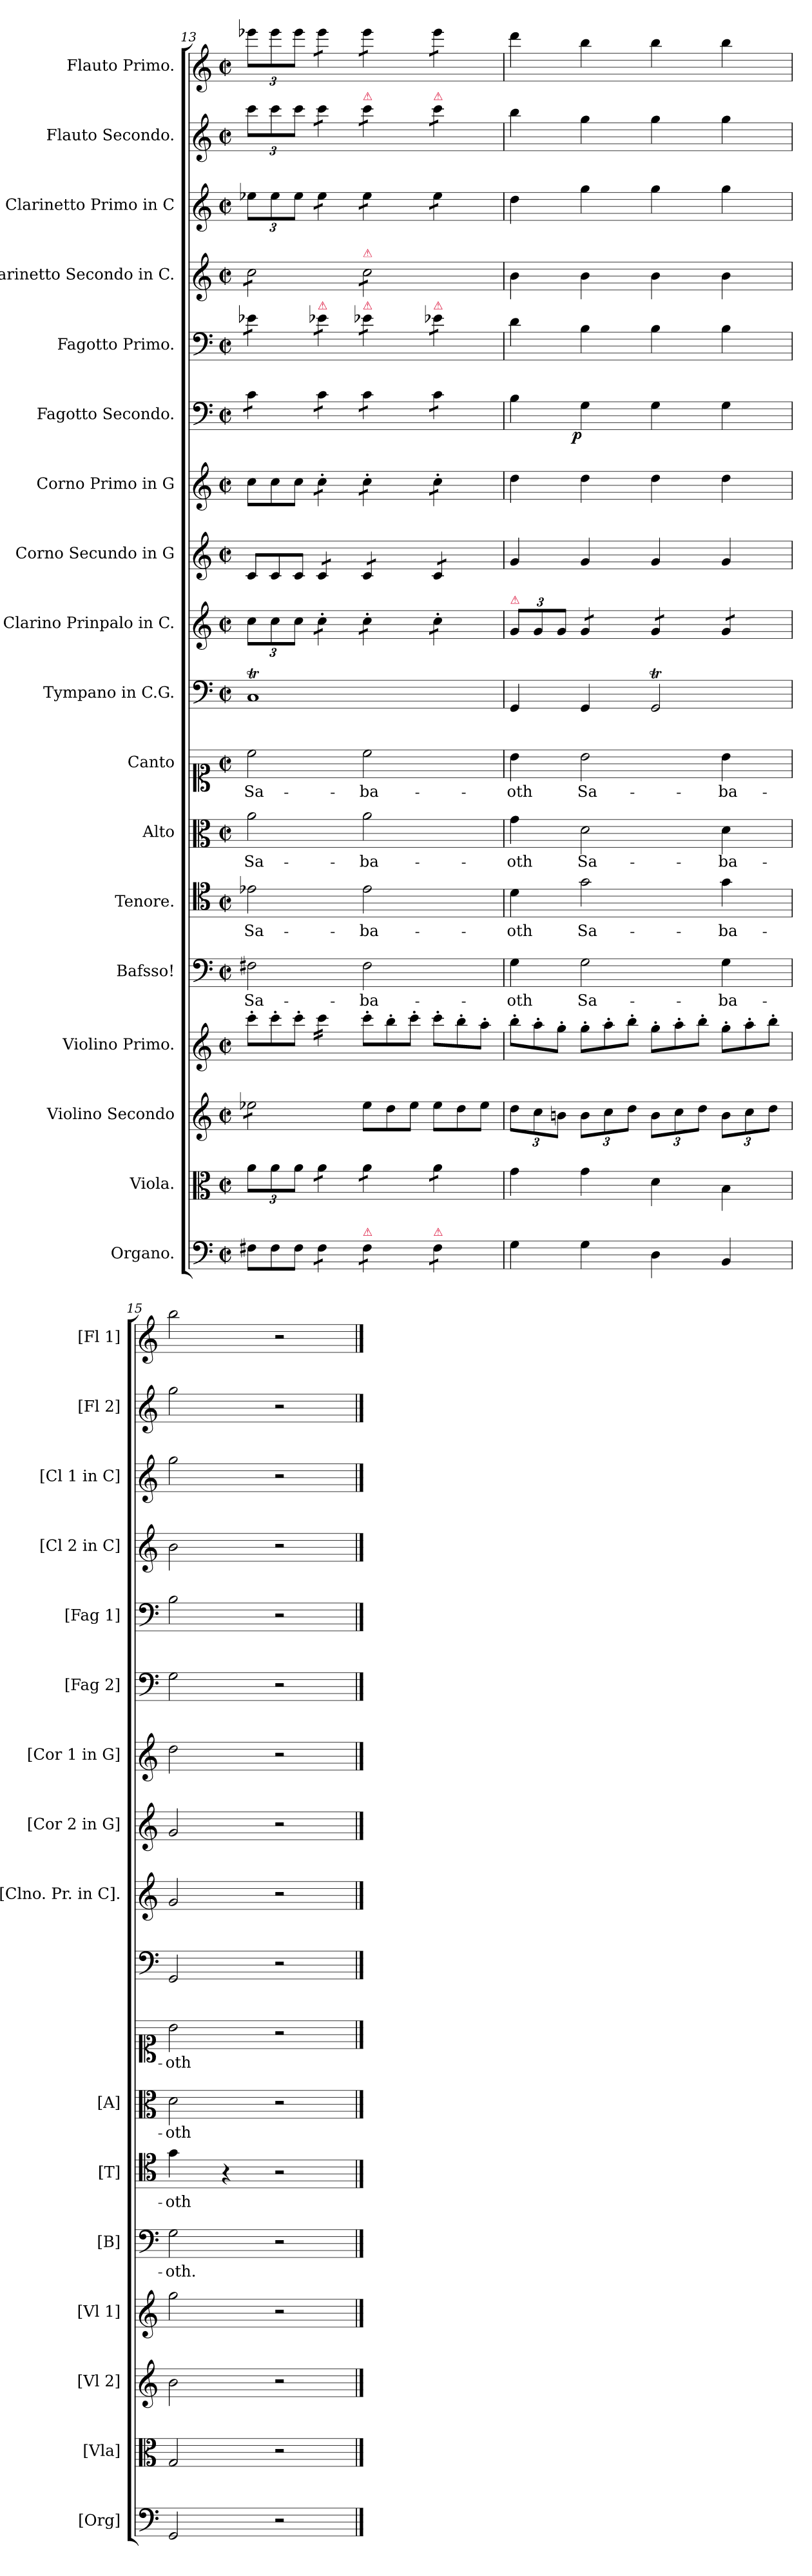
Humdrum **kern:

**kern	**kern	**kern	**kern	**kern	**text	**kern	**text	**kern	**text	**kern	**text	**kern	**kern	**kern	**kern	**kern	**dynam	**kern	**kern	**kern	**kern	**kern
*part18	*part17	*part16	*part15	*part14	*part14	*part13	*part13	*part12	*part12	*part11	*part11	*part10	*part9	*part8	*part7	*part6	*part6	*part5	*part4	*part3	*part2	*part1
*staff18	*staff17	*staff16	*staff15	*staff14	*staff14	*staff13	*staff13	*staff12	*staff12	*staff11	*staff11	*staff10	*staff9	*staff8	*staff7	*staff6	*staff6	*staff5	*staff4	*staff3	*staff2	*staff1
*I"Organo.	*I"Viola.	*I"Violino Secondo	*I"Violino Primo.	*I"Bafsso!	*	*I"Tenore.	*	*I"Alto	*	*I"Canto	*	*I"Tympano in C.G.	*I"Clarino Prinpalo in C.	*I"Corno Secundo in G	*I"Corno Primo in G	*I"Fagotto Secondo.	*	*I"Fagotto Primo.	*I"Clarinetto Secondo in C.	*I"Clarinetto Primo in C	*I"Flauto Secondo.	*I"Flauto Primo.
*I'[Org]	*I'[Vla]	*I'[Vl 2]	*I'[Vl 1]	*I'[B]	*	*I'[T]	*	*I'[A]	*	*	*	*	*I'[Clno. Pr. in C].	*I'[Cor 2 in G]	*I'[Cor 1 in G]	*I'[Fag 2]	*	*I'[Fag 1]	*I'[Cl 2 in C]	*I'[Cl 1 in C]	*I'[Fl 2]	*I'[Fl 1]
*clefF4	*clefC3	*clefG2	*clefG2	*clefF4	*	*clefC4	*	*clefC3	*	*clefC1	*	*clefF4	*clefG2	*clefG2	*clefG2	*clefF4	*	*clefF4	*clefG2	*clefG2	*clefG2	*clefG2
*k[]	*k[]	*k[]	*k[]	*k[]	*	*k[]	*	*k[]	*	*k[]	*	*k[]	*k[]	*k[]	*k[]	*k[]	*	*k[]	*k[]	*k[]	*k[]	*k[]
*C:	*C:	*C:	*C:	*C:	*	*C:	*	*C:	*	*C:	*	*C:	*C:	*C:	*C:	*C:	*	*C:	*C:	*C:	*C:	*C:
*M2/2	*M2/2	*M2/2	*M2/2	*M2/2	*	*M2/2	*	*M2/2	*	*M2/2	*	*M2/2	*M2/2	*M2/2	*M2/2	*M2/2	*	*M2/2	*M2/2	*M2/2	*M2/2	*M2/2
*met(c|)	*met(c|)	*met(c|)	*met(c|)	*met(c|)	*	*met(c|)	*	*met(c|)	*	*met(c|)	*	*met(c|)	*met(c|)	*met(c|)	*met(c|)	*met(c|)	*	*met(c|)	*met(c|)	*met(c|)	*met(c|)	*met(c|)
*Xtuplet	*	*	*Xtuplet	*	*	*	*	*	*	*	*	*	*	*	*	*	*	*	*	*	*	*
=13	=13	=13	=13	=13	=13	=13	=13	=13	=13	=13	=13	=13	=13	=13	=13	=13	=13	=13	=13	=13	=13	=13
!	!	!	!	!	!LO:LY:i	!	!	!	!	!	!	!	!	!	!	!	!	!	!	!	!	!
*	*	*	*	*	*	*	*	*	*	*	*	*	*	*Xtuplet	*Xtuplet	*	*	*	*	*	*	*
!	!	!	!	!	!	!	!	!	!	!	!	!	!	!	!	!	!	!	!LO:TX:a:color=crimson:t=⚠	!	!	!
!	!	!	!	!	!	!	!	!	!	!	!	!	!	!	!	!	!	!LO:TX:a:color=crimson:t=⚠	!	!	!	!
*	*	*tremolo	*	*	*	*	*	*	*	*	*	*	*	*	*	*	*	*	*	*	*	*
*	*	*	*	*	*	*	*	*	*	*	*	*	*	*	*	*tremolo	*	*	*	*	*	*
*	*	*	*	*	*	*	*	*	*	*	*	*	*	*	*	*	*	*tremolo	*	*	*	*
*	*	*	*	*	*	*	*	*	*	*	*	*	*	*	*	*	*	*	*tremolo	*	*	*
12F#X\L	12a\L	8ee-X\L	12ccc'>\L	2F#X\	Sa-	2e-X\	Sa-	2a\	Sa-	2cc\	Sa-	1CT	12cc\L	12c/L	12cc\L	8c\L	.	8e-X\L	8cc\L	12ee-X\L	12ccc\L	12eee-X\L
12F#\	12a\	.	12ccc'>\	.	.	.	.	.	.	.	.	.	12cc\	12c/	12cc\	.	.	.	.	12ee-\	12ccc\	12eee-\
.	.	8ee-X\	.	.	.	.	.	.	.	.	.	.	.	.	.	8c\J	.	8e-X\J	8cc\	.	.	.
12F#\J	12a\J	.	12ccc'>\J	.	.	.	.	.	.	.	.	.	12cc\J	12c/J	12cc\J	.	.	.	.	12ee-\J	12ccc\J	12eee-\J
!	!	!	!	!	!	!	!	!	!	!	!	!	!	!	!	!	!	!	!	!	!LO:TX:a:color=crimson:t=⚠	!
!	!	!	!	!	!	!	!	!	!	!	!	!	!	!	!	!	!	!LO:TX:a:color=crimson:t=⚠	!	!	!	!
!LO:TX:a:color=crimson:t=⚠	!	!	!	!	!	!	!	!	!	!	!	!	!	!	!	!	!	!	!	!	!	!
*tremolo	*	*	*	*	*	*	*	*	*	*	*	*	*	*	*	*	*	*	*	*	*	*
*	*tremolo	*	*	*	*	*	*	*	*	*	*	*	*	*	*	*	*	*	*	*	*	*
*	*	*	*tremolo	*	*	*	*	*	*	*	*	*	*	*	*	*	*	*	*	*	*	*
*	*	*	*	*	*	*	*	*	*	*	*	*	*tremolo	*	*	*	*	*	*	*	*	*
*	*	*	*	*	*	*	*	*	*	*	*	*	*	*tremolo	*	*	*	*	*	*	*	*
*	*	*	*	*	*	*	*	*	*	*	*	*	*	*	*tremolo	*	*	*	*	*	*	*
*	*	*	*	*	*	*	*	*	*	*	*	*	*	*	*	*	*	*	*	*tremolo	*	*
*	*	*	*	*	*	*	*	*	*	*	*	*	*	*	*	*	*	*	*	*	*tremolo	*
*	*	*	*	*	*	*	*	*	*	*	*	*	*	*	*	*	*	*	*	*	*	*tremolo
8F#\L	8a\L	8ee-X\	16ccc\LL	.	.	.	.	.	.	.	.	.	8cc'>\L	8c/L	8cc'>\L	8c\L	.	8e-X\L	8cc\	8ee-\L	8ccc\L	8eee-\L
.	.	.	16ccc\	.	.	.	.	.	.	.	.	.	.	.	.	.	.	.	.	.	.	.
8F#\J	8a\J	8ee-X\J	16ccc\	.	.	.	.	.	.	.	.	.	8cc'>\J	8c/J	8cc'>\J	8c\J	.	8e-X\J	8cc\J	8ee-\J	8ccc\J	8eee-\J
*	*	*Xtremolo	*	*	*	*	*	*	*	*	*	*	*	*	*	*	*	*	*	*	*	*
.	.	.	16ccc\JJ	.	.	.	.	.	.	.	.	.	.	.	.	.	.	.	.	.	.	.
*	*	*	*Xtremolo	*	*	*	*	*	*	*	*	*	*	*	*	*	*	*	*	*	*	*
*	*	*Xtuplet	*	*	*	*	*	*	*	*	*	*	*	*	*	*	*	*	*	*	*	*
!	!	!	!	!	!	!	!	!	!	!	!	!	!	!	!	!	!	!	!	!	!LO:TX:a:color=crimson:t=⚠	!
!	!	!	!	!	!	!	!	!	!	!	!	!	!	!	!	!	!	!	!LO:TX:a:color=crimson:t=⚠	!	!	!
!	!	!	!	!	!	!	!	!	!	!	!	!	!	!	!	!	!	!LO:TX:a:color=crimson:t=⚠	!	!	!	!
!LO:TX:a:color=crimson:t=⚠	!	!	!	!	!	!	!	!	!	!	!	!	!	!	!	!	!	!	!	!	!	!
!	!	!	!	!	!LO:LY:i	!	!	!	!	!	!	!	!	!	!	!	!	!	!	!	!	!
8F#\L	8a\L	12ee-\L	12ccc'>\L	2F#\	-ba-	2e-\	-ba-	2a\	-ba-	2cc\	-ba-	.	8cc'>\L	8c/L	8cc'>\L	8c\L	.	8e-X\L	8cc\L	8ee-\L	8ccc\L	8eee-\L
.	.	12dd\	12bb'>\	.	.	.	.	.	.	.	.	.	.	.	.	.	.	.	.	.	.	.
8F#\J	8a\J	.	.	.	.	.	.	.	.	.	.	.	8cc'>\J	8c/J	8cc'>\J	8c\J	.	8e-X\J	8cc\	8ee-\J	8ccc\J	8eee-\J
.	.	12ee-\J	12ccc'>\J	.	.	.	.	.	.	.	.	.	.	.	.	.	.	.	.	.	.	.
!	!	!	!	!	!	!	!	!	!	!	!	!	!	!	!	!	!	!	!	!	!LO:TX:a:color=crimson:t=⚠	!
!	!	!	!	!	!	!	!	!	!	!	!	!	!	!	!	!	!	!LO:TX:a:color=crimson:t=⚠	!	!	!	!
!LO:TX:a:color=crimson:t=⚠	!	!	!	!	!	!	!	!	!	!	!	!	!	!	!	!	!	!	!	!	!	!
8F#\L	8a\L	12ee-\L	12ccc'>\L	.	.	.	.	.	.	.	.	.	8cc'>\L	8c/L	8cc'>\L	8c\L	.	8e-X\L	8cc\	8ee-\L	8ccc\L	8eee-\L
.	.	12dd\	12bb'>\	.	.	.	.	.	.	.	.	.	.	.	.	.	.	.	.	.	.	.
8F#\J	8a\J	.	.	.	.	.	.	.	.	.	.	.	8cc'>\J	8c/J	8cc'>\J	8c\J	.	8e-X\J	8cc\J	8ee-\J	8ccc\J	8eee-\J
*	*	*	*	*	*	*	*	*	*	*	*	*	*	*	*	*	*	*	*	*	*	*Xtremolo
*	*	*	*	*	*	*	*	*	*	*	*	*	*	*	*	*	*	*	*	*	*Xtremolo	*
*	*	*	*	*	*	*	*	*	*	*	*	*	*	*	*	*	*	*	*	*Xtremolo	*	*
*	*	*	*	*	*	*	*	*	*	*	*	*	*	*	*	*	*	*	*Xtremolo	*	*	*
*	*	*	*	*	*	*	*	*	*	*	*	*	*	*	*	*	*	*Xtremolo	*	*	*	*
*	*	*	*	*	*	*	*	*	*	*	*	*	*	*	*	*Xtremolo	*	*	*	*	*	*
*	*	*	*	*	*	*	*	*	*	*	*	*	*	*	*Xtremolo	*	*	*	*	*	*	*
*	*	*	*	*	*	*	*	*	*	*	*	*	*	*Xtremolo	*	*	*	*	*	*	*	*
*	*	*	*	*	*	*	*	*	*	*	*	*	*Xtremolo	*	*	*	*	*	*	*	*	*
*	*Xtremolo	*	*	*	*	*	*	*	*	*	*	*	*	*	*	*	*	*	*	*	*	*
*Xtremolo	*	*	*	*	*	*	*	*	*	*	*	*	*	*	*	*	*	*	*	*	*	*
.	.	12ee-\J	12aa'>\J	.	.	.	.	.	.	.	.	.	.	.	.	.	.	.	.	.	.	.
=14	=14	=14	=14	=14	=14	=14	=14	=14	=14	=14	=14	=14	=14	=14	=14	=14	=14	=14	=14	=14	=14	=14
*	*	*tuplet	*	*	*	*	*	*	*	*	*	*	*	*	*	*	*	*	*	*	*	*
!	!	!	!	!	!	!	!	!	!	!	!	!	!LO:TX:a:color=crimson:t=⚠	!	!	!	!	!	!	!	!	!
!	!	!	!	!	!LO:LY:i	!	!	!	!	!	!	!	!	!	!	!	!	!	!	!	!	!
4G\	4g\	12dd\L	12bb'>\L	4G\	-oth	4d\	-oth	4g\	-oth	4b\	-oth	4GG/	12g/L	4g/	4dd\	4B\	.	4d\	4b\	4dd\	4bb\	4ddd\
.	.	12cc\	12aa'>\	.	.	.	.	.	.	.	.	.	12g/	.	.	.	.	.	.	.	.	.
.	.	12bn\J	12gg'>\J	.	.	.	.	.	.	.	.	.	12g/J	.	.	.	.	.	.	.	.	.
!	!	!	!	!	!	!	!	!	!LO:LY:i	!	!LO:LY:i	!	!	!	!	!	!LO:DY:rj	!	!	!	!	!
*	*	*	*	*	*	*	*	*	*	*	*	*	*tremolo	*	*	*	*	*	*	*	*	*
4G\	4g\	12b\L	12gg'>\L	2G\	Sa-	2g\	Sa-	2d\	Sa-	2b\	Sa-	4GG/	8g/L	4g/	4dd\	4G\	p	4B\	4b\	4gg\	4gg\	4bb\
.	.	12cc\	12aa'>\	.	.	.	.	.	.	.	.	.	.	.	.	.	.	.	.	.	.	.
.	.	.	.	.	.	.	.	.	.	.	.	.	8g/J	.	.	.	.	.	.	.	.	.
.	.	12dd\J	12bb'>\J	.	.	.	.	.	.	.	.	.	.	.	.	.	.	.	.	.	.	.
4D\	4d\	12b\L	12gg'>\L	.	.	.	.	.	.	.	.	2GGT/	8g/L	4g/	4dd\	4G\	.	4B\	4b\	4gg\	4gg\	4bb\
.	.	12cc\	12aa'>\	.	.	.	.	.	.	.	.	.	.	.	.	.	.	.	.	.	.	.
.	.	.	.	.	.	.	.	.	.	.	.	.	8g/J	.	.	.	.	.	.	.	.	.
.	.	12dd\J	12bb'>\J	.	.	.	.	.	.	.	.	.	.	.	.	.	.	.	.	.	.	.
!	!	!	!	!	!	!	!	!	!LO:LY:i	!	!LO:LY:i	!	!	!	!	!	!	!	!	!	!	!
4BB/	4B\	12b\L	12gg'>\L	4G\	-ba-	4g\	-ba-	4d\	-ba-	4b\	-ba-	.	8g/L	4g/	4dd\	4G\	.	4B\	4b\	4gg\	4gg\	4bb\
.	.	12cc\	12aa'>\	.	.	.	.	.	.	.	.	.	.	.	.	.	.	.	.	.	.	.
.	.	.	.	.	.	.	.	.	.	.	.	.	8g/J	.	.	.	.	.	.	.	.	.
*	*	*	*	*	*	*	*	*	*	*	*	*	*Xtremolo	*	*	*	*	*	*	*	*	*
.	.	12dd\J	12bb'>\J	.	.	.	.	.	.	.	.	.	.	.	.	.	.	.	.	.	.	.
=15	=15	=15	=15	=15	=15	=15	=15	=15	=15	=15	=15	=15	=15	=15	=15	=15	=15	=15	=15	=15	=15	=15
!	!	!	!	!	!	!	!	!	!LO:LY:i	!	!LO:LY:i	!	!	!	!	!	!	!	!	!	!	!
2GG/	2G/	2b\	2gg\	2G\	-oth.	4g\	-oth	2d\	-oth	2b\	-oth	2GG/	2g/	2g/	2dd\	2G\	.	2B\	2b\	2gg\	2gg\	2bb\
.	.	.	.	.	.	4r	.	.	.	.	.	.	.	.	.	.	.	.	.	.	.	.
2r	2r	2r	2r	2r	.	2r	.	2r	.	2r	.	2r	2r	2r	2r	2r	.	2r	2r	2r	2r	2r
==	==	==	==	==	==	==	==	==	==	==	==	==	==	==	==	==	==	==	==	==	==	==
*-	*-	*-	*-	*-	*-	*-	*-	*-	*-	*-	*-	*-	*-	*-	*-	*-	*-	*-	*-	*-	*-	*-
